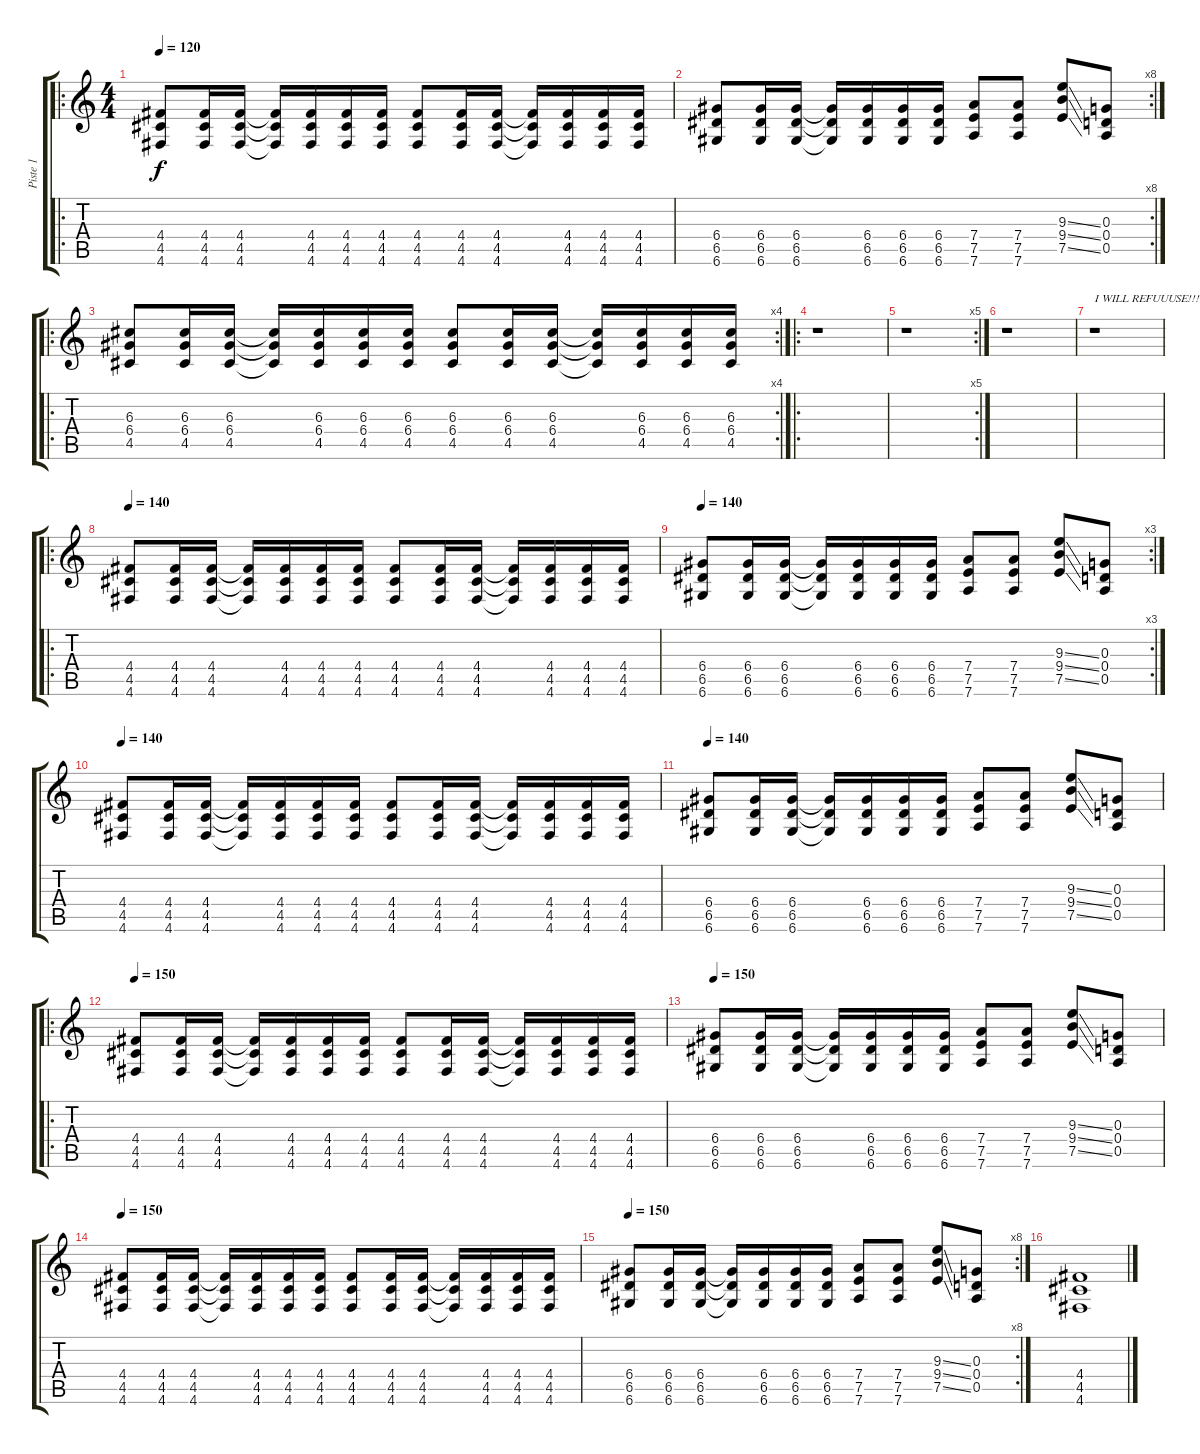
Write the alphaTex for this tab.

\track ("Piste 1" "Piste 1") {instrument overdrivenguitar}
\staff {score tabs}
\tuning (E4 B3 G3 D3 A2 D2) {hide}
\ro
\ts (4 4)
\tempo 120
\clef g2
\ks c
(4.4 4.5 4.6).8{dy f} (4.4 4.5 4.6).16 (4.4 4.5 4.6).16 (4.4{t} 4.5{t} 4.6{t}).16 (4.4 4.5 4.6).16 (4.4 4.5 4.6).16 (4.4 4.5 4.6).16 (4.4 4.5 4.6).8 (4.4 4.5 4.6).16 (4.4 4.5 4.6).16 (4.4{t} 4.5{t} 4.6{t}).16 (4.4 4.5 4.6).16 (4.4 4.5 4.6).16 (4.4 4.5 4.6).16 |
\rc 8
(6.4 6.5 6.6).8 (6.4 6.5 6.6).16 (6.4 6.5 6.6).16 (6.4{t} 6.5{t} 6.6{t}).16 (6.4 6.5 6.6).16 (6.4 6.5 6.6).16 (6.4 6.5 6.6).16 (7.4 7.5 7.6).8 (7.4 7.5 7.6).8 (9.3{ss} 9.4{ss} 7.5{ss}).8 (0.3 0.4 0.5).8 |
\ro
\rc 4
(6.3 6.4 4.5).8 (6.3 6.4 4.5).16 (6.3 6.4 4.5).16 (6.3{t} 6.4{t} 4.5{t}).16 (6.3 6.4 4.5).16 (6.3 6.4 4.5).16 (6.3 6.4 4.5).16 (6.3 6.4 4.5).8 (6.3 6.4 4.5).16 (6.3 6.4 4.5).16 (6.3{t} 6.4{t} 4.5{t}).16 (6.3 6.4 4.5).16 (6.3 6.4 4.5).16 (6.3 6.4 4.5).16 |
\ro
r.1 |
\rc 5
r.1 |
r.1 |
r.1{txt "I WILL REFUUUSE!!!!!!!!!"} |
\ro
\tempo 140
(4.4 4.5 4.6).8 (4.4 4.5 4.6).16 (4.4 4.5 4.6).16 (4.4{t} 4.5{t} 4.6{t}).16 (4.4 4.5 4.6).16 (4.4 4.5 4.6).16 (4.4 4.5 4.6).16 (4.4 4.5 4.6).8 (4.4 4.5 4.6).16 (4.4 4.5 4.6).16 (4.4{t} 4.5{t} 4.6{t}).16 (4.4 4.5 4.6).16 (4.4 4.5 4.6).16 (4.4 4.5 4.6).16 |
\rc 3
\tempo 140
(6.4 6.5 6.6).8 (6.4 6.5 6.6).16 (6.4 6.5 6.6).16 (6.4{t} 6.5{t} 6.6{t}).16 (6.4 6.5 6.6).16 (6.4 6.5 6.6).16 (6.4 6.5 6.6).16 (7.4 7.5 7.6).8 (7.4 7.5 7.6).8 (9.3{ss} 9.4{ss} 7.5{ss}).8 (0.3 0.4 0.5).8 |
\tempo 140
(4.4 4.5 4.6).8 (4.4 4.5 4.6).16 (4.4 4.5 4.6).16 (4.4{t} 4.5{t} 4.6{t}).16 (4.4 4.5 4.6).16 (4.4 4.5 4.6).16 (4.4 4.5 4.6).16 (4.4 4.5 4.6).8 (4.4 4.5 4.6).16 (4.4 4.5 4.6).16 (4.4{t} 4.5{t} 4.6{t}).16 (4.4 4.5 4.6).16 (4.4 4.5 4.6).16 (4.4 4.5 4.6).16 |
\tempo 140
(6.4 6.5 6.6).8 (6.4 6.5 6.6).16 (6.4 6.5 6.6).16 (6.4{t} 6.5{t} 6.6{t}).16 (6.4 6.5 6.6).16 (6.4 6.5 6.6).16 (6.4 6.5 6.6).16 (7.4 7.5 7.6).8 (7.4 7.5 7.6).8 (9.3{ss} 9.4{ss} 7.5{ss}).8 (0.3 0.4 0.5).8 |
\ro
\tempo 150
(4.4 4.5 4.6).8 (4.4 4.5 4.6).16 (4.4 4.5 4.6).16 (4.4{t} 4.5{t} 4.6{t}).16 (4.4 4.5 4.6).16 (4.4 4.5 4.6).16 (4.4 4.5 4.6).16 (4.4 4.5 4.6).8 (4.4 4.5 4.6).16 (4.4 4.5 4.6).16 (4.4{t} 4.5{t} 4.6{t}).16 (4.4 4.5 4.6).16 (4.4 4.5 4.6).16 (4.4 4.5 4.6).16 |
\tempo 150
(6.4 6.5 6.6).8 (6.4 6.5 6.6).16 (6.4 6.5 6.6).16 (6.4{t} 6.5{t} 6.6{t}).16 (6.4 6.5 6.6).16 (6.4 6.5 6.6).16 (6.4 6.5 6.6).16 (7.4 7.5 7.6).8 (7.4 7.5 7.6).8 (9.3{ss} 9.4{ss} 7.5{ss}).8 (0.3 0.4 0.5).8 |
\tempo 150
(4.4 4.5 4.6).8 (4.4 4.5 4.6).16 (4.4 4.5 4.6).16 (4.4{t} 4.5{t} 4.6{t}).16 (4.4 4.5 4.6).16 (4.4 4.5 4.6).16 (4.4 4.5 4.6).16 (4.4 4.5 4.6).8 (4.4 4.5 4.6).16 (4.4 4.5 4.6).16 (4.4{t} 4.5{t} 4.6{t}).16 (4.4 4.5 4.6).16 (4.4 4.5 4.6).16 (4.4 4.5 4.6).16 |
\rc 8
\tempo 150
(6.4 6.5 6.6).8 (6.4 6.5 6.6).16 (6.4 6.5 6.6).16 (6.4{t} 6.5{t} 6.6{t}).16 (6.4 6.5 6.6).16 (6.4 6.5 6.6).16 (6.4 6.5 6.6).16 (7.4 7.5 7.6).8 (7.4 7.5 7.6).8 (9.3{ss} 9.4{ss} 7.5{ss}).8 (0.3 0.4 0.5).8 |
(4.4 4.5 4.6).1
